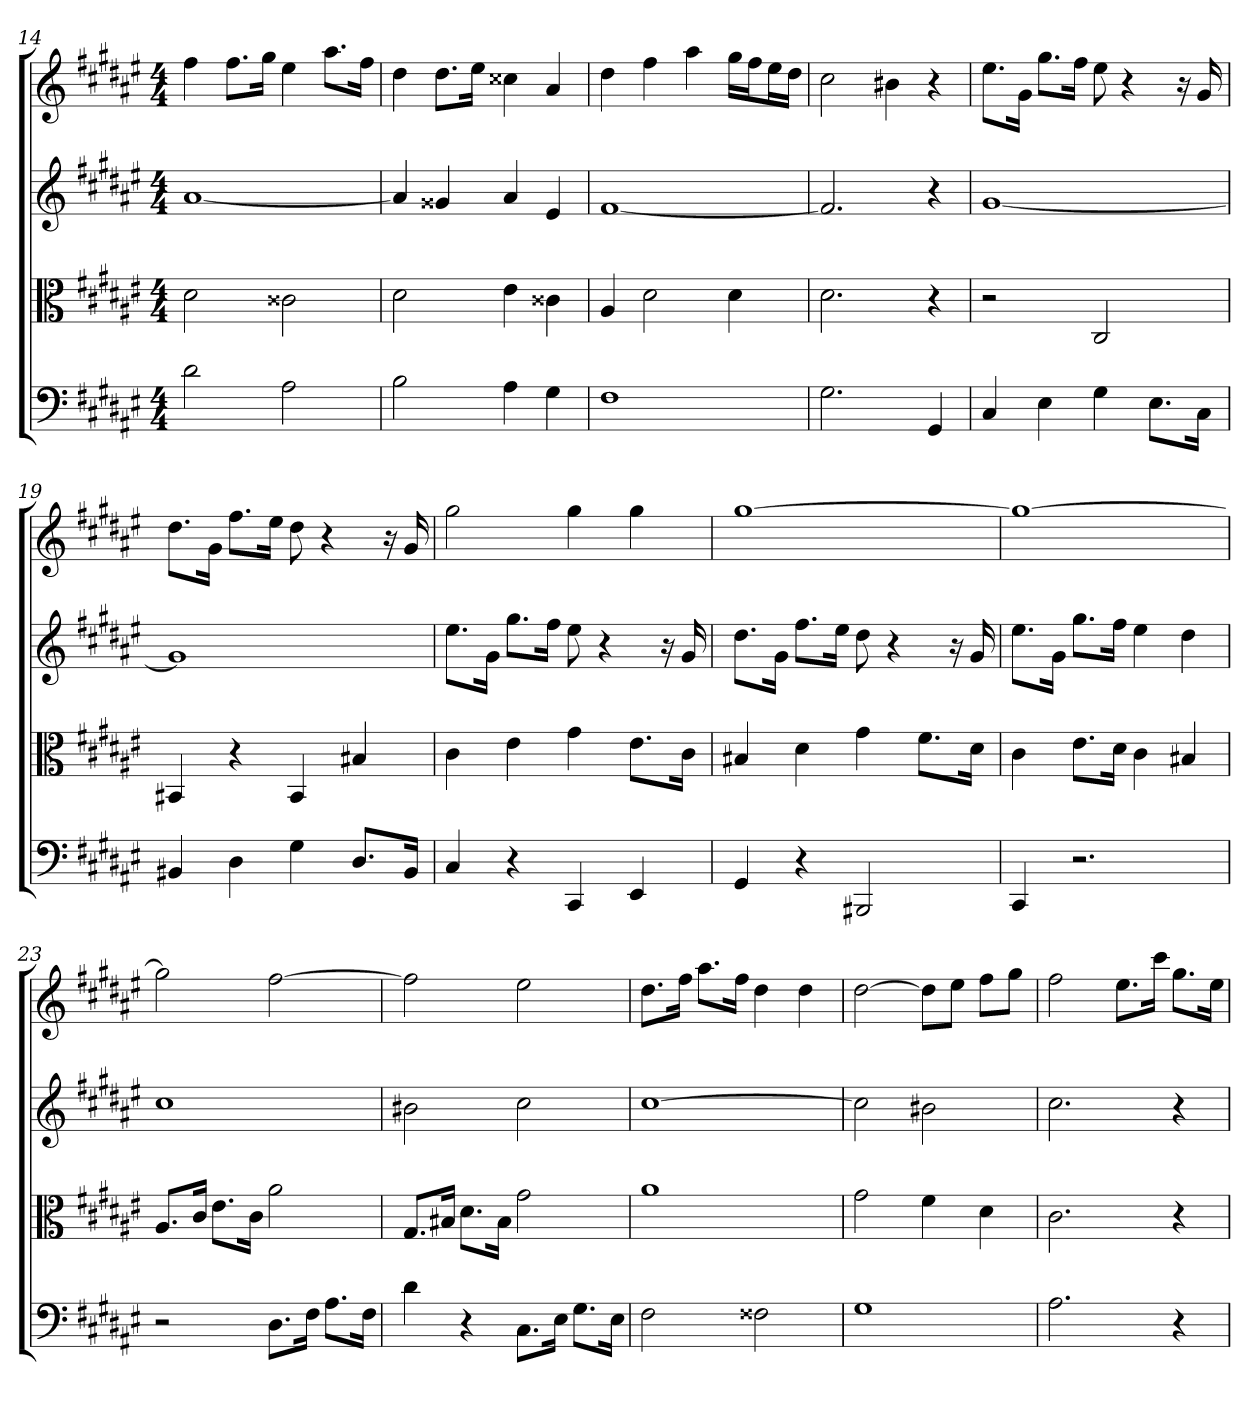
**kern	**kern	**kern	**kern
*part4	*part3	*part2	*part1
*staff4	*staff3	*staff2	*staff1
*clefF4	*clefC3	*	*
*k[f#c#g#d#a#e#]	*k[f#c#g#d#a#e#]	*k[f#c#g#d#a#e#]	*k[f#c#g#d#a#e#]
*F#:	*F#:	*F#:	*F#:
*M4/4	*M4/4	*M4/4	*M4/4
=14	=14	=14	=14
2d#	2d#	[1a#	4ff#
.	.	.	8.ff#L
.	.	.	16gg#Jk
2A#	2c##X	.	4ee#
.	.	.	8.aa#L
.	.	.	16ff#Jk
=15	=15	=15	=15
2B	2d#	4a#]	4dd#
.	.	4g##X	8.dd#L
.	.	.	16ee#Jk
4A#	4e#	4a#	4cc##X
4G#	4c##X	4e#	4a#
=16	=16	=16	=16
1F#	4A#	[1f#	4dd#
.	2d#	.	4ff#
.	.	.	4aa#
.	4d#	.	16gg#LL
.	.	.	16ff#J
.	.	.	16ee#L
.	.	.	16dd#JJ
=17	=17	=17	=17
2.G#	2.d#	2.f#]	2cc#
.	.	.	4b#X
4GG#	4r	4r	4r
=18	=18	=18	=18
4C#	2r	[1g#	8.ee#L
.	.	.	16g#Jk
4E#	.	.	8.gg#L
.	.	.	16ff#Jk
4G#	2C#	.	8ee#
.	.	.	4r
8.E#\L	.	.	.
.	.	.	16r
16C#\Jk	.	.	16g#
=19	=19	=19	=19
4BB#X	4BB#X	1g#]	8.dd#L
.	.	.	16g#Jk
4D#	4r	.	8.ff#L
.	.	.	16ee#Jk
4G#	4BB#	.	8dd#
.	.	.	4r
8.D#/L	4B#X	.	.
.	.	.	16r
16BB#/Jk	.	.	16g#
=20	=20	=20	=20
4C#	4c#	8.ee#L	2gg#
.	.	16g#Jk	.
4r	4e#	8.gg#L	.
.	.	16ff#Jk	.
4CC#	4g#	8ee#	4gg#
.	.	4r	.
4EE#	8.e#\L	.	4gg#
.	.	16r	.
.	16c#\Jk	16g#	.
=21	=21	=21	=21
4GG#	4B#X	8.dd#L	[1gg#
.	.	16g#Jk	.
4r	4d#	8.ff#L	.
.	.	16ee#Jk	.
2BBB#X	4g#	8dd#	.
.	.	4r	.
.	8.f#\L	.	.
.	.	16r	.
.	16d#\Jk	16g#	.
=22	=22	=22	=22
4CC#	4c#	8.ee#L	1gg#_
.	.	16g#Jk	.
2.r	8.e#\L	8.gg#L	.
.	16d#\Jk	16ff#Jk	.
.	4c#	4ee#	.
.	4B#X	4dd#	.
=23	=23	=23	=23
2r	8.A#/L	1cc#	2gg#]
.	16c#/Jk	.	.
.	8.e#\L	.	.
.	16c#\Jk	.	.
8.D#\L	2a#	.	[2ff#
16F#\Jk	.	.	.
8.A#\L	.	.	.
16F#\Jk	.	.	.
=24	=24	=24	=24
4d#	8.G#/L	2b#X	2ff#]
.	16B#X/Jk	.	.
4r	8.d#\L	.	.
.	16B#\Jk	.	.
8.C#\L	2g#	2cc#	2ee#
16E#\Jk	.	.	.
8.G#\L	.	.	.
16E#\Jk	.	.	.
=25	=25	=25	=25
2F#	1a#	[1cc#	8.dd#L
.	.	.	16ff#Jk
.	.	.	8.aa#L
.	.	.	16ff#Jk
2F##X	.	.	4dd#
.	.	.	4dd#
=26	=26	=26	=26
1G#	2g#	2cc#]	[2dd#
.	4f#	2b#X	8dd#L]
.	.	.	8ee#J
.	4d#	.	8ff#L
.	.	.	8gg#J
=27	=27	=27	=27
2.A#	2.c#	2.cc#	2ff#
.	.	.	8.ee#L
.	.	.	16ccc#Jk
4r	4r	4r	8.gg#L
.	.	.	16ee#Jk
=	=	=	=
*-	*-	*-	*-
